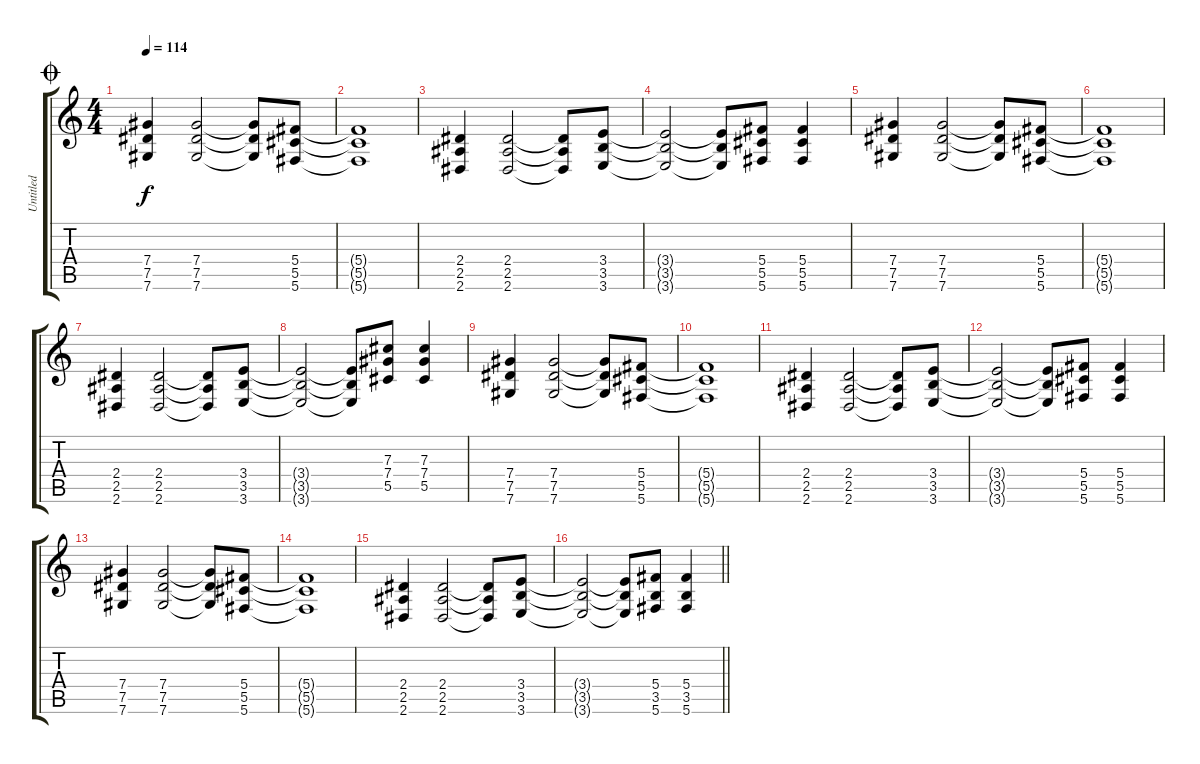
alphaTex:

\track ("Untitled" "Untitled") {instrument distortionguitar}
\staff {score tabs}
\tuning (Eb4 Bb3 Gb3 Db3 Ab2 Db2) {hide}
\ts (4 4)
\jump coda
\tempo 114
\clef g2
\ks c
(7.4 7.5 7.6).4{dy f} (7.4 7.5 7.6).2 (7.4{t} 7.5{t} 7.6{t}).8 (5.4 5.5 5.6).8 |
(5.4{t} 5.5{t} 5.6{t}).1 |
(2.4 2.5 2.6).4 (2.4 2.5 2.6).2 (2.4{t} 2.5{t} 2.6{t}).8 (3.4 3.5 3.6).8 |
(3.4{t} 3.5{t} 3.6{t}).2 (3.4{t} 3.5{t} 3.6{t}).8 (5.4 5.5 5.6).8 (5.4 5.5 5.6).4 |
(7.4 7.5 7.6).4 (7.4 7.5 7.6).2 (7.4{t} 7.5{t} 7.6{t}).8 (5.4 5.5 5.6).8 |
(5.4{t} 5.5{t} 5.6{t}).1 |
(2.4 2.5 2.6).4 (2.4 2.5 2.6).2 (2.4{t} 2.5{t} 2.6{t}).8 (3.4 3.5 3.6).8 |
(3.4{t} 3.5{t} 3.6{t}).2 (3.4{t} 3.5{t} 3.6{t}).8 (7.3 7.4 5.5).8 (7.3 7.4 5.5).4 |
(7.4 7.5 7.6).4 (7.4 7.5 7.6).2 (7.4{t} 7.5{t} 7.6{t}).8 (5.4 5.5 5.6).8 |
(5.4{t} 5.5{t} 5.6{t}).1 |
(2.4 2.5 2.6).4 (2.4 2.5 2.6).2 (2.4{t} 2.5{t} 2.6{t}).8 (3.4 3.5 3.6).8 |
(3.4{t} 3.5{t} 3.6{t}).2 (3.4{t} 3.5{t} 3.6{t}).8 (5.4 5.5 5.6).8 (5.4 5.5 5.6).4 |
(7.4 7.5 7.6).4 (7.4 7.5 7.6).2 (7.4{t} 7.5{t} 7.6{t}).8 (5.4 5.5 5.6).8 |
(5.4{t} 5.5{t} 5.6{t}).1 |
(2.4 2.5 2.6).4 (2.4 2.5 2.6).2 (2.4{t} 2.5{t} 2.6{t}).8 (3.4 3.5 3.6).8 |
\barLineRight lightlight
(3.4{t} 3.5{t} 3.6{t}).2 (3.4{t} 3.5{t} 3.6{t}).8 (5.4 3.5 5.6).8 (5.4 3.5 5.6).4
